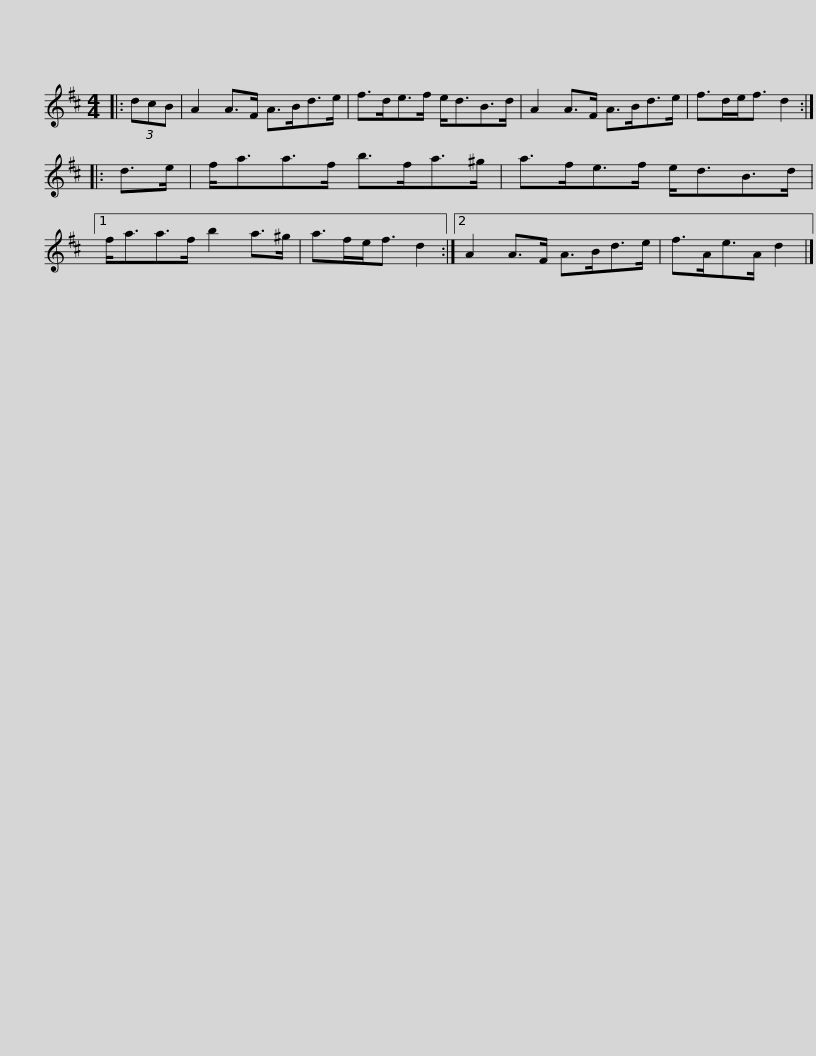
X:1
L:1/8
M:4/4
I:linebreak $
K:D
V:1 treble
V:1
|: (3dcB | A2 A>F A>Bd>e | f>de>f e<dB>d | A2 A>F A>Bd>e | f>de<f d2 :: %5
 d>e |$ f<aa>f b>fa>^g | a>fe>f e<dB>d |1 f<aa>f b2 a>^g | a>fe<f d2 :|2 %10
 A2 A>F A>Bd>e |$ f>Ae>A d2 |] %12
